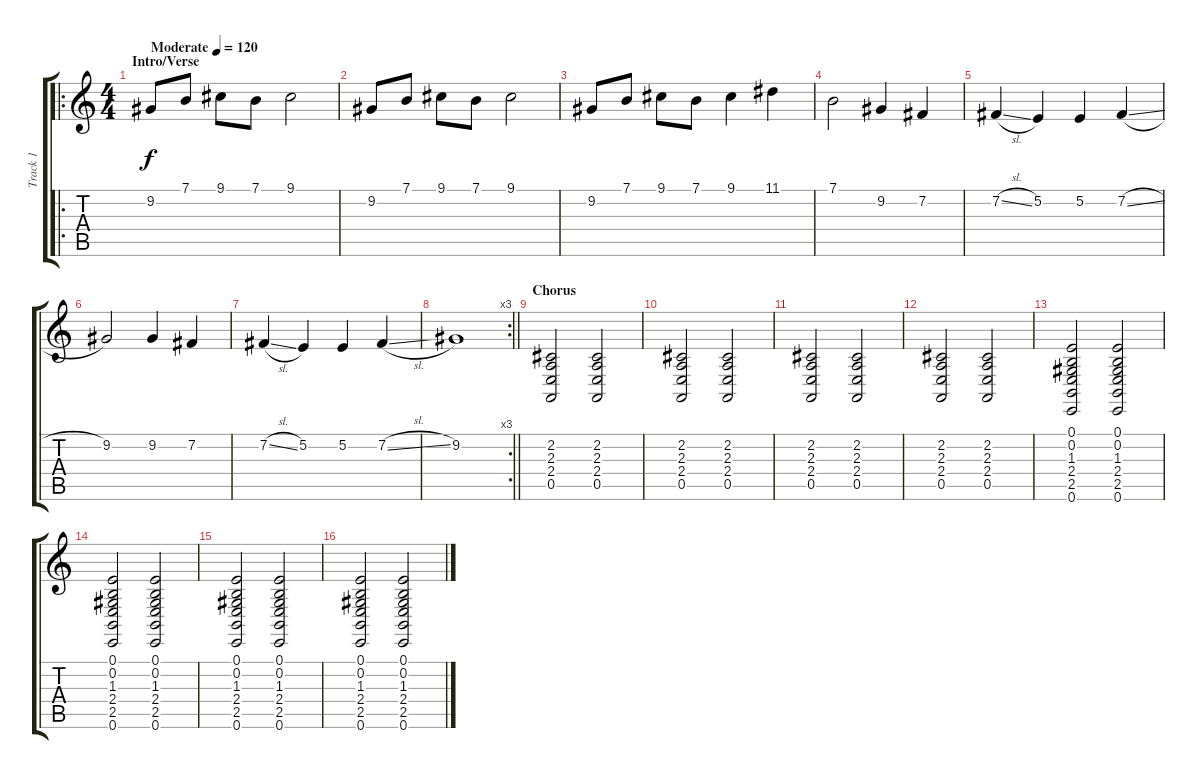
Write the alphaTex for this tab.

\track ("Track 1" "Track 1") {instrument acousticgrandpiano}
\staff {score tabs}
\tuning (E4 B3 G3 D3 A2 E2) {hide}
\ro
\ts (4 4)
\section ("" "Intro/Verse")
\tempo (120 "Moderate")
\clef g2
\ks c
9.2.8{dy f instrument acousticgrandpiano} 7.1.8 9.1.8 7.1.8 9.1.2 |
9.2.8 7.1.8 9.1.8 7.1.8 9.1.2 |
9.2.8 7.1.8 9.1.8 7.1.8 9.1.4 11.1.4 |
7.1.2 9.2.4 7.2.4 |
7.2{sl}.4 5.2.4 5.2.4 7.2{sl}.4 |
9.2.2 9.2.4 7.2.4 |
7.2{sl}.4 5.2.4 5.2.4 7.2{sl}.4 |
\rc 3
\barLineRight lightlight
9.2.1 |
\section ("" "Chorus")
(2.2 2.3 2.4 0.5).2 (2.2 2.3 2.4 0.5).2 |
(2.2 2.3 2.4 0.5).2 (2.2 2.3 2.4 0.5).2 |
(2.2 2.3 2.4 0.5).2 (2.2 2.3 2.4 0.5).2 |
(2.2 2.3 2.4 0.5).2 (2.2 2.3 2.4 0.5).2 |
(0.1 0.2 1.3 2.4 2.5 0.6).2 (0.1 0.2 1.3 2.4 2.5 0.6).2 |
(0.1 0.2 1.3 2.4 2.5 0.6).2 (0.1 0.2 1.3 2.4 2.5 0.6).2 |
(0.1 0.2 1.3 2.4 2.5 0.6).2 (0.1 0.2 1.3 2.4 2.5 0.6).2 |
(0.1 0.2 1.3 2.4 2.5 0.6).2 (0.1 0.2 1.3 2.4 2.5 0.6).2
